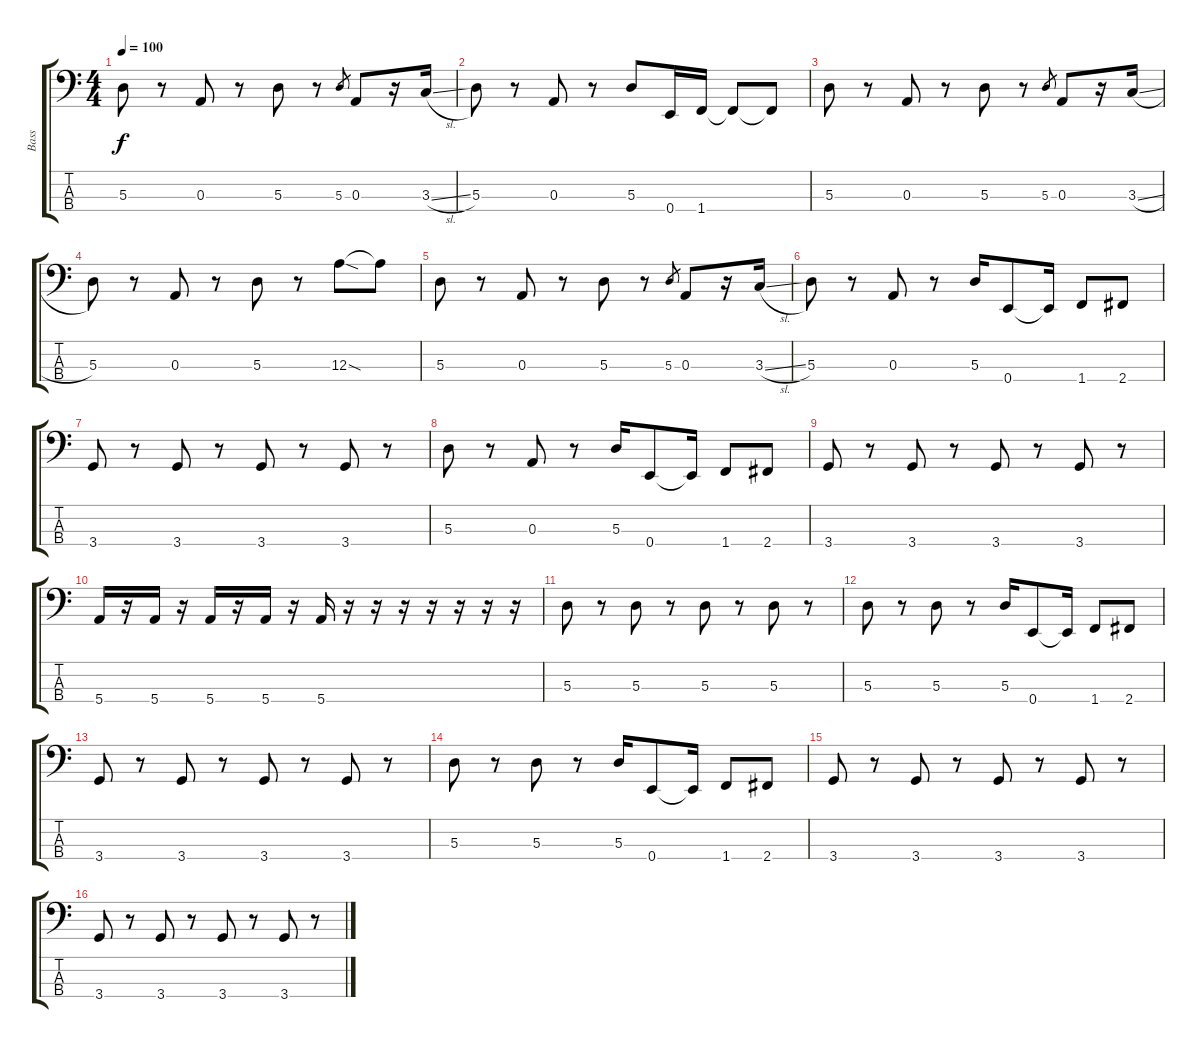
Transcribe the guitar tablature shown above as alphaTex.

\track ("Bass" "Bass") {instrument electricbassfinger}
\staff {score tabs}
\tuning (G2 D2 A1 E1) {hide}
\ts (4 4)
\tempo 100
\clef f4
\ks c
5.3.8{dy f} r.8 0.3.8 r.8 5.3.8 r.8 5.3.8{gr} 0.3.8 r.16 3.3{sl}.16 |
5.3.8 r.8 0.3.8 r.8 5.3.8 0.4.16 1.4.16 1.4{t}.8 1.4{t}.8 |
5.3.8 r.8 0.3.8 r.8 5.3.8 r.8 5.3.8{gr} 0.3.8 r.16 3.3{sl}.16 |
5.3.8 r.8 0.3.8 r.8 5.3.8 r.8 12.3{sod}.8 12.3{t}.8 |
5.3.8 r.8 0.3.8 r.8 5.3.8 r.8 5.3.8{gr} 0.3.8 r.16 3.3{sl}.16 |
5.3.8 r.8 0.3.8 r.8 5.3.16 0.4.8 0.4{t}.16 1.4.8 2.4.8 |
3.4.8 r.8 3.4.8 r.8 3.4.8 r.8 3.4.8 r.8 |
5.3.8 r.8 0.3.8 r.8 5.3.16 0.4.8 0.4{t}.16 1.4.8 2.4.8 |
3.4.8 r.8 3.4.8 r.8 3.4.8 r.8 3.4.8 r.8 |
5.4.16 r.16 5.4.16 r.16 5.4.16 r.16 5.4.16 r.16 5.4.16 r.16 r.16 r.16 r.16 r.16 r.16 r.16 |
5.3.8 r.8 5.3.8 r.8 5.3.8 r.8 5.3.8 r.8 |
5.3.8 r.8 5.3.8 r.8 5.3.16 0.4.8 0.4{t}.16 1.4.8 2.4.8 |
3.4.8 r.8 3.4.8 r.8 3.4.8 r.8 3.4.8 r.8 |
5.3.8 r.8 5.3.8 r.8 5.3.16 0.4.8 0.4{t}.16 1.4.8 2.4.8 |
3.4.8 r.8 3.4.8 r.8 3.4.8 r.8 3.4.8 r.8 |
3.4.8 r.8 3.4.8 r.8 3.4.8 r.8 3.4.8 r.8
